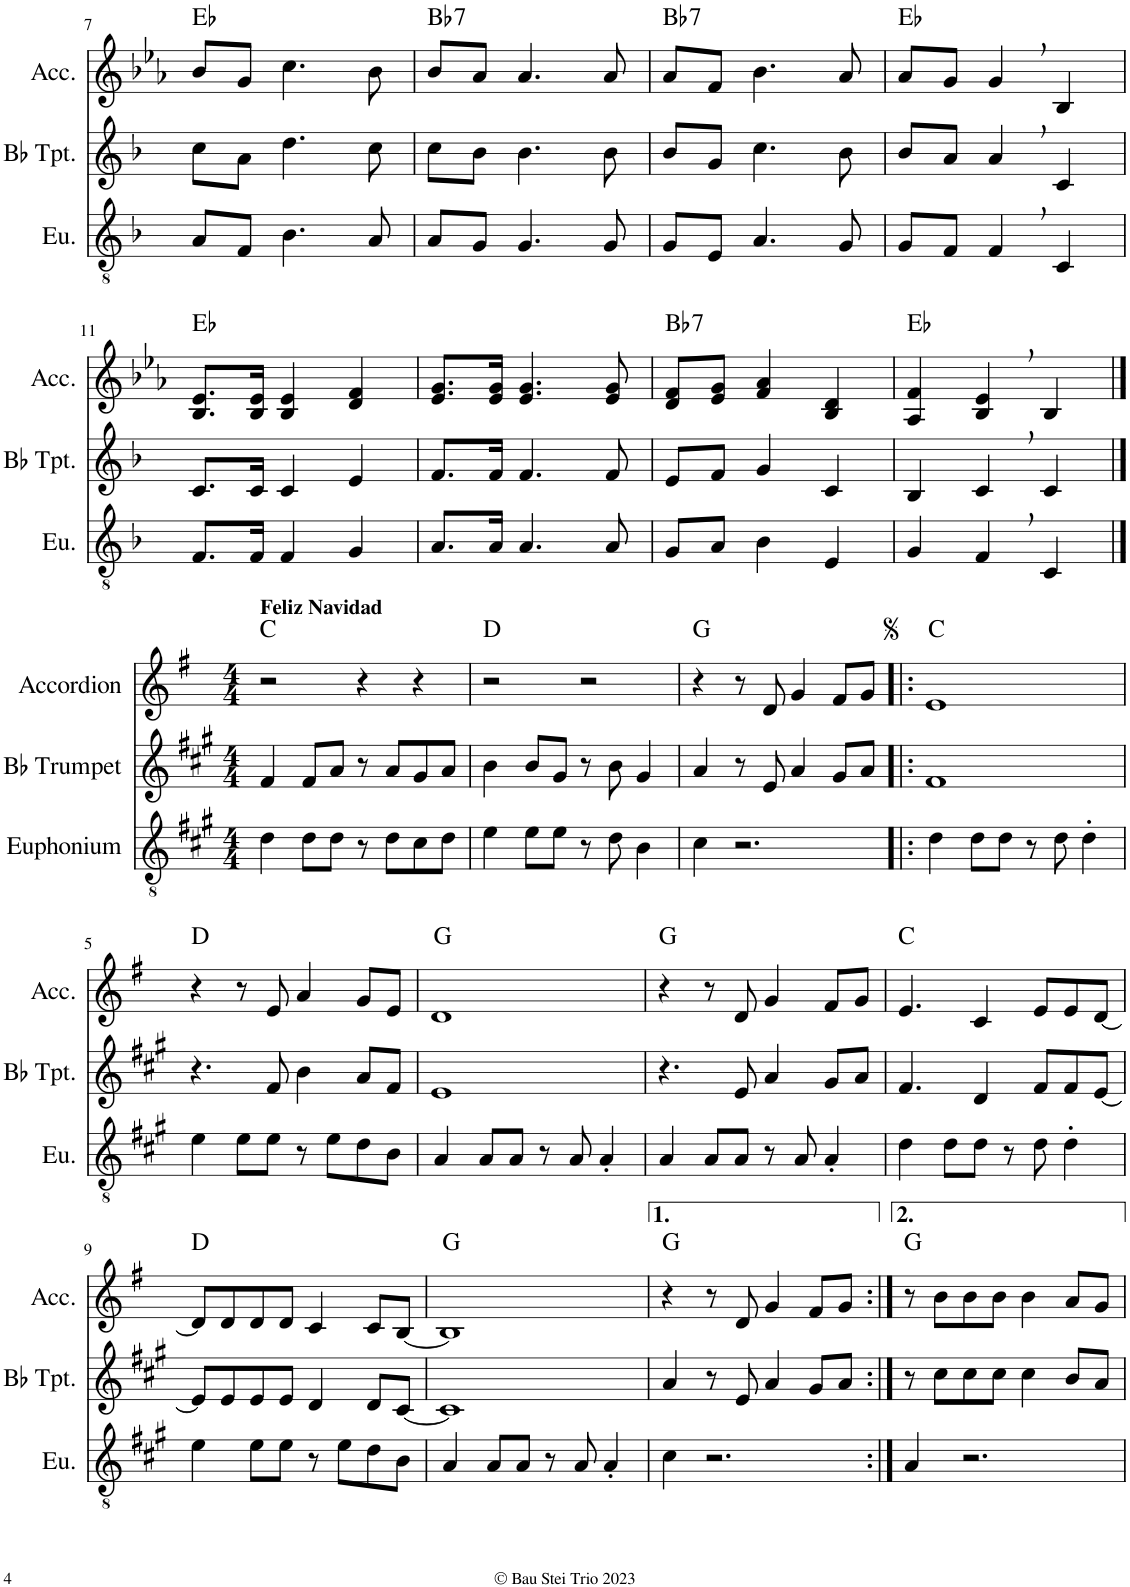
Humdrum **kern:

**kern	**kern	**kern	**harte
*part3	*part2	*part1	*part1
*staff3	*staff2	*staff1	*
*I"Euphonium	*I"Bb Trumpet	*I"Accordion	*
*I'Eu.	*I'Bb Tpt.	*I'Acc.	*
!!LO:PB:g=z
*clefGv2	*clefG2	*clefG2	*
*Trd1c2	*Trd1c2	*	*
*k[b-]	*k[b-]	*k[b-e-a-]	*
*M3/4	*M3/4	*M3/4	*
=7	=7	=7	=7
8A/L	8cc\L	8b-/L	Eb:maj
8F/J	8a\J	8g/J	.
4.B-\	4.dd\	4.cc\	.
8A/	8cc\	8b-\	.
=8	=8	=8	=8
!	!	!	!LO:H:kt=7
8A/L	8cc\L	8b-/L	Bb:7
8G/J	8b-\J	8a-/J	.
4.G/	4.b-\	4.a-/	.
8G/	8b-\	8a-/	.
=9	=9	=9	=9
!	!	!	!LO:H:kt=7
8G/L	8b-/L	8a-/L	Bb:7
8E/J	8g/J	8f/J	.
4.A/	4.cc\	4.b-\	.
8G/	8b-\	8a-/	.
=10	=10	=10	=10
8G/L	8b-/L	8a-/L	Eb:maj
8F/J	8a/J	8g/J	.
4F,/	4a,/	4g,/	.
4C/	4c/	4B-/	.
!!LO:LB:g=z
=11	=11	=11	=11
8.F/L	8.c/L	8.B-/ 8.e-/L	Eb:maj
16F/Jk	16c/Jk	16B-/ 16e-/Jk	.
4F/	4c/	4B-/ 4e-/	.
4G/	4e/	4d/ 4f/	.
=12	=12	=12	=12
8.A/L	8.f/L	8.e-/ 8.g/L	.
16A/Jk	16f/Jk	16e-/ 16g/Jk	.
4.A/	4.f/	4.e-/ 4.g/	.
8A/	8f/	8e-/ 8g/	.
=13	=13	=13	=13
!	!	!	!LO:H:kt=7
8G/L	8e/L	8d/ 8f/L	Bb:7
8A/J	8f/J	8e-/ 8g/J	.
4B-\	4g/	4f/ 4a-/	.
4E/	4c/	4B-/ 4d/	.
=14	=14	=14	=14
4G/	4B-/	4A-/ 4f/	Eb:maj
4F,/	4c,/	4B-/, 4e-/,	.
4C/	4c/	4B-/	.
!!LO:LB:g=z
==1	==1	==1	==1
*k[f#c#g#]	*k[f#c#g#]	*k[f#]	*
*M4/4	*M4/4	*M4/4	*
!	!	!LO:TX:a:B:t=Feliz Navidad	!
4d\	4f#/	2r	C:maj
8d\L	8f#/L	.	.
8d\J	8a/J	.	.
8r	8r	4r	.
8d\L	8a/L	.	.
8c#\	8g#/	4r	.
8d\J	8a/J	.	.
=2	=2	=2	=2
4e\	4b\	2r	D:maj
8e\L	8b/L	.	.
8e\J	8g#/J	.	.
8r	8r	2r	.
8d\	8b\	.	.
4B\	4g#/	.	.
=3	=3	=3	=3
4c#\	4a/	4r	G:maj
2.r	8r	8r	.
.	8e/	8d/	.
.	4a/	4g/	.
.	8g#/L	8f#/L	.
.	8a/J	8g/J	.
=4!|:	=4!|:	=4!|:	=4!|:
4d\	1f#	1e	C:maj
8d\L	.	.	.
8d\J	.	.	.
8r	.	.	.
8d\	.	.	.
4d'\	.	.	.
!!LO:LB:g=z
=5	=5	=5	=5
4e\	4.r	4r	D:maj
8e\L	.	8r	.
8e\J	8f#/	8e/	.
8r	4b\	4a/	.
8e\L	.	.	.
8d\	8a/L	8g/L	.
8B\J	8f#/J	8e/J	.
=6	=6	=6	=6
4A/	1e	1d	G:maj
8A/L	.	.	.
8A/J	.	.	.
8r	.	.	.
8A/	.	.	.
4A'/	.	.	.
=7	=7	=7	=7
4A/	4.r	4r	G:maj
8A/L	.	8r	.
8A/J	8e/	8d/	.
8r	4a/	4g/	.
8A/	.	.	.
4A'/	8g#/L	8f#/L	.
.	8a/J	8g/J	.
=8	=8	=8	=8
4d\	4.f#/	4.e/	C:maj
8d\L	.	.	.
8d\J	4d/	4c/	.
8r	.	.	.
8d\	8f#/L	8e/L	.
4d'\	8f#/	8e/	.
.	[8e/J	[8d/J	.
!!LO:LB:g=z
=9	=9	=9	=9
4e\	8e/L]	8d/L]	D:maj
.	8e/	8d/	.
8e\L	8e/	8d/	.
8e\J	8e/J	8d/J	.
8r	4d/	4c/	.
8e\L	.	.	.
8d\	8d/L	8c/L	.
8B\J	[8c#/J	[8B/J	.
=10	=10	=10	=10
4A/	1c#]	1B]	G:maj
8A/L	.	.	.
8A/J	.	.	.
8r	.	.	.
8A/	.	.	.
4A'/	.	.	.
=11	=11	=11	=11
4c#\	4a/	4r	G:maj
2.r	8r	8r	.
.	8e/	8d/	.
.	4a/	4g/	.
.	8g#/L	8f#/L	.
.	8a/J	8g/J	.
=12:|!	=12:|!	=12:|!	=12:|!
4A/	8r	8r	G:maj
.	8cc#\L	8b\L	.
2.r	8cc#\	8b\	.
.	8cc#\J	8b\J	.
.	4cc#\	4b\	.
.	8b/L	8a/L	.
.	8a/J	8g/J	.
=	=	=	=
*-	*-	*-	*-
